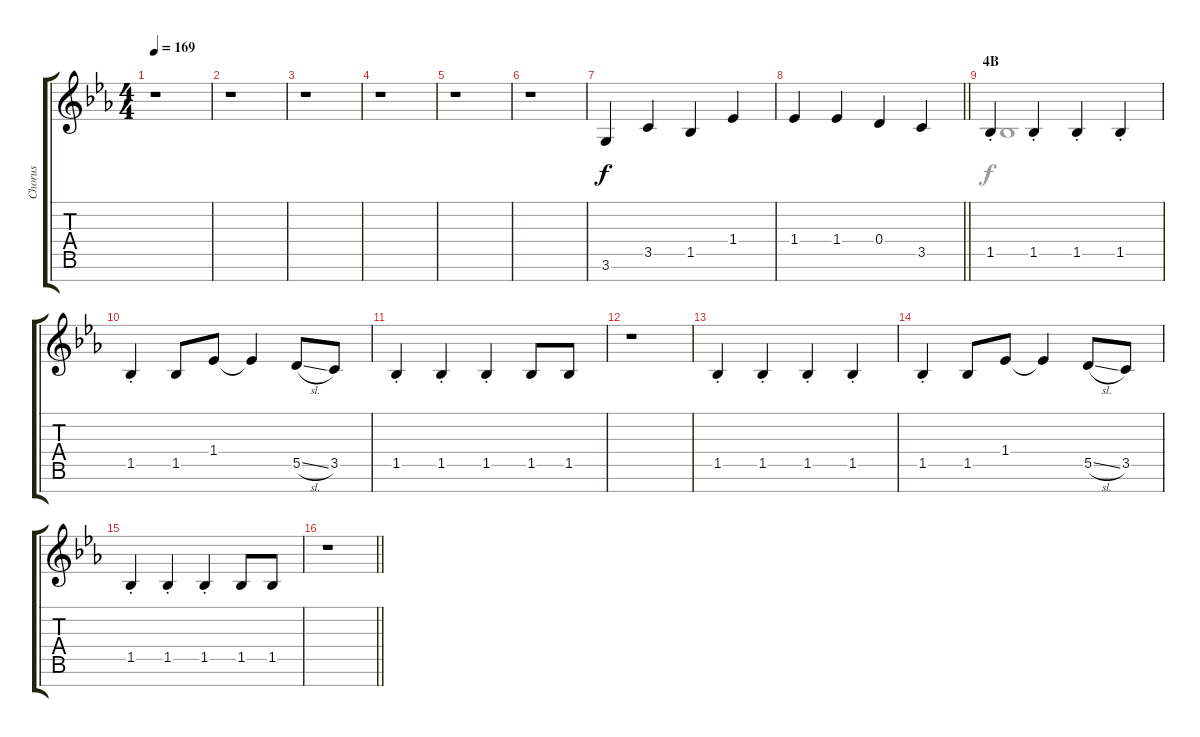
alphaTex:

\track ("Chorus" "Chorus") {instrument voiceoohs}
\staff {score tabs}
\tuning (E5 B4 G4 D4 A3 E3 B2) {hide}
\voice
\ts (4 4)
\tempo 169
\clef g2
\ks eb
r.1{dy fff} |
r.1 |
r.1 |
r.1 |
r.1 |
r.1 |
3.6.4{dy f} 3.5.4 1.5.4 1.4.4 |
\barLineRight lightlight
1.4.4 1.4.4 0.4.4 3.5.4 |
\section ("" "4B")
1.5{st}.4 1.5{st}.4 1.5{st}.4 1.5{st}.4 |
1.5{st}.4 1.5.8 1.4.8 1.4{t}.4 5.5{sl}.8 3.5.8 |
1.5{st}.4 1.5{st}.4 1.5{st}.4 1.5.8 1.5.8 |
r.1 |
1.5{st}.4 1.5{st}.4 1.5{st}.4 1.5{st}.4 |
1.5{st}.4 1.5.8 1.4.8 1.4{t}.4 5.5{sl}.8 3.5.8 |
1.5{st}.4 1.5{st}.4 1.5{st}.4 1.5.8 1.5.8 |
\barLineRight lightlight
r.1
\voice
\clef g2
\ottava regular
\simile none
\ks eb
|
|
|
|
|
|
|
\barLineRight lightlight
|
1.5.1 |
|
|
|
|
|
|
\barLineRight lightlight
